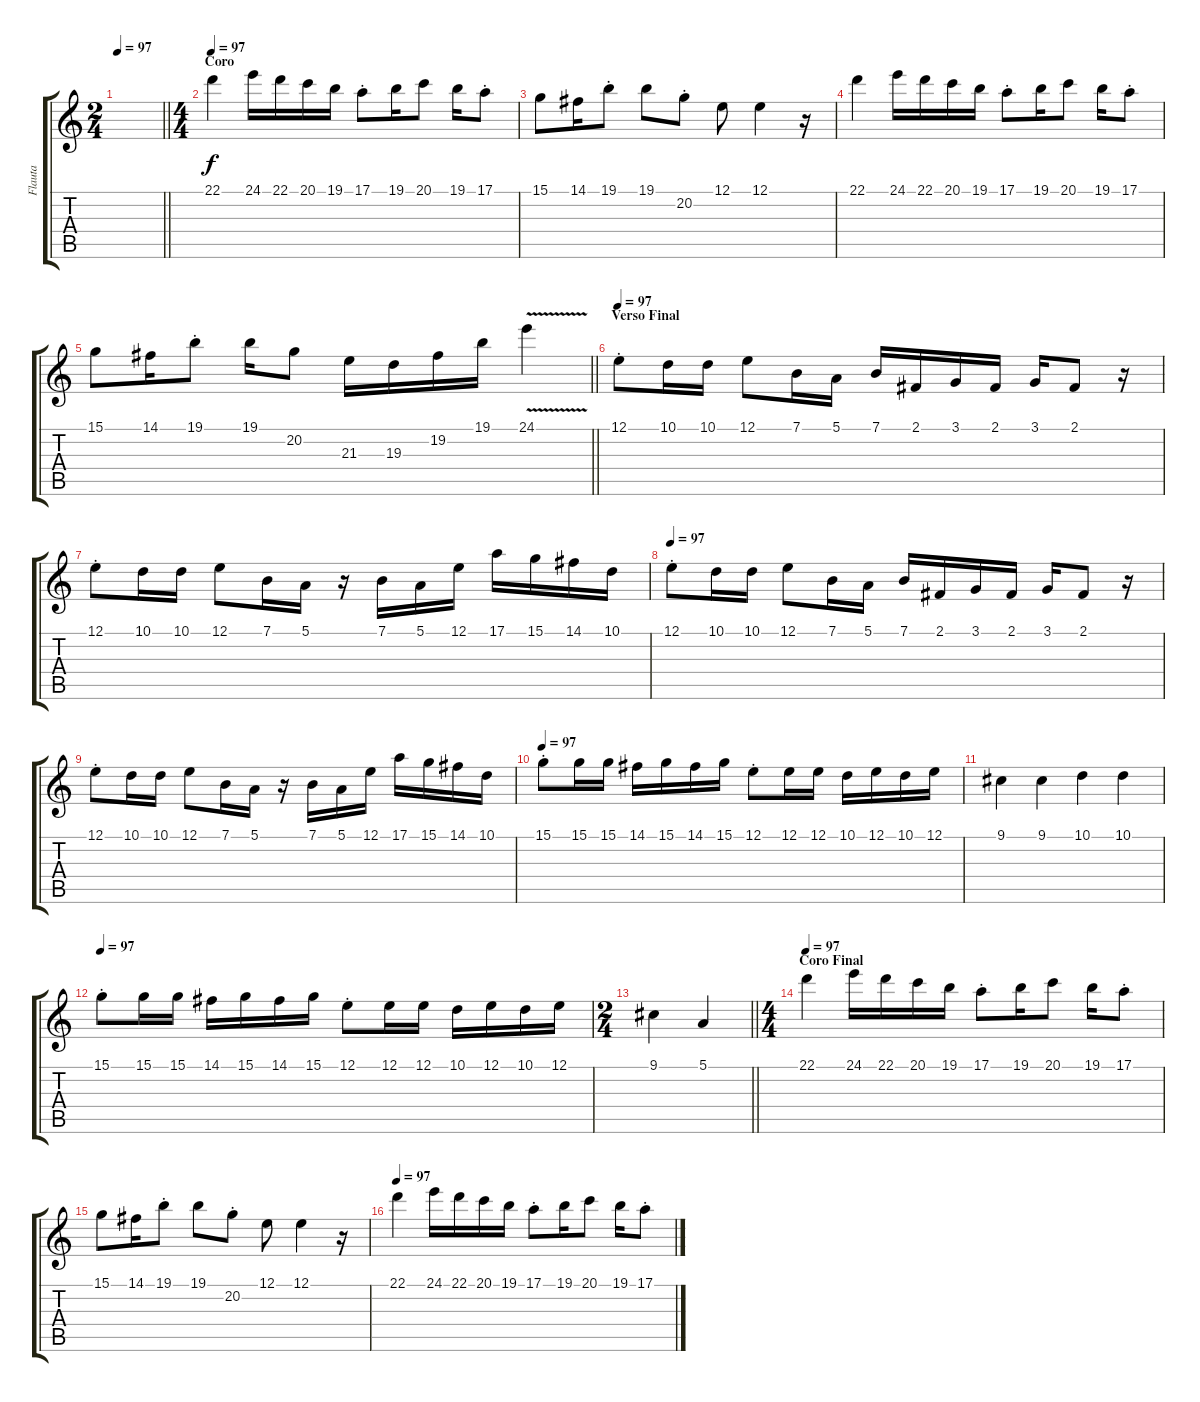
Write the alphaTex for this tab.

\track ("Flauta" "Flauta") {instrument panflute}
\staff {score tabs}
\tuning (E4 B3 G3 D3 A2 E2) {hide}
\ts (2 4)
\tempo 97
\clef g2
\barLineRight lightlight
\ks c
|
\ts (4 4)
\section ("" "Coro")
\tempo 97
22.1.4 24.1.16 22.1.16 20.1.16 19.1.16 17.1{st}.8 19.1.16 20.1.8 19.1.16 17.1{st}.8 |
15.1.8 14.1.16 19.1{st}.8 19.1.8 20.2{st}.8 12.1.8 12.1.4 r.16 |
22.1.4 24.1.16 22.1.16 20.1.16 19.1.16 17.1{st}.8 19.1.16 20.1.8 19.1.16 17.1{st}.8 |
\barLineRight lightlight
15.1.8 14.1.16 19.1{st}.8 19.1.16 20.2.8 21.3.16 19.3.16 19.2.16 19.1.16 24.1{v}.4 |
\section ("" "Verso Final")
\tempo 97
12.1{st}.8 10.1.16 10.1.16 12.1.8 7.1.16 5.1.16 7.1.16 2.1.16 3.1.16 2.1.16 3.1.16 2.1.8 r.16 |
12.1{st}.8 10.1.16 10.1.16 12.1.8 7.1.16 5.1.16 r.16 7.1.16 5.1.16 12.1.16 17.1.16 15.1.16 14.1.16 10.1.16 |
\tempo 97
12.1{st}.8 10.1.16 10.1.16 12.1.8 7.1.16 5.1.16 7.1.16 2.1.16 3.1.16 2.1.16 3.1.16 2.1.8 r.16 |
12.1{st}.8 10.1.16 10.1.16 12.1.8 7.1.16 5.1.16 r.16 7.1.16 5.1.16 12.1.16 17.1.16 15.1.16 14.1.16 10.1.16 |
\tempo 97
15.1{st}.8 15.1.16 15.1.16 14.1.16 15.1.16 14.1.16 15.1.16 12.1{st}.8 12.1.16 12.1.16 10.1.16 12.1.16 10.1.16 12.1.16 |
9.1.4 9.1.4 10.1.4 10.1.4 |
\tempo 97
15.1{st}.8 15.1.16 15.1.16 14.1.16 15.1.16 14.1.16 15.1.16 12.1{st}.8 12.1.16 12.1.16 10.1.16 12.1.16 10.1.16 12.1.16 |
\ts (2 4)
\barLineRight lightlight
9.1.4 5.1.4 |
\ts (4 4)
\section ("" "Coro Final")
\tempo 97
22.1.4 24.1.16 22.1.16 20.1.16 19.1.16 17.1{st}.8 19.1.16 20.1.8 19.1.16 17.1{st}.8 |
15.1.8 14.1.16 19.1{st}.8 19.1.8 20.2{st}.8 12.1.8 12.1.4 r.16 |
\tempo 97
22.1.4 24.1.16 22.1.16 20.1.16 19.1.16 17.1{st}.8 19.1.16 20.1.8 19.1.16 17.1{st}.8
